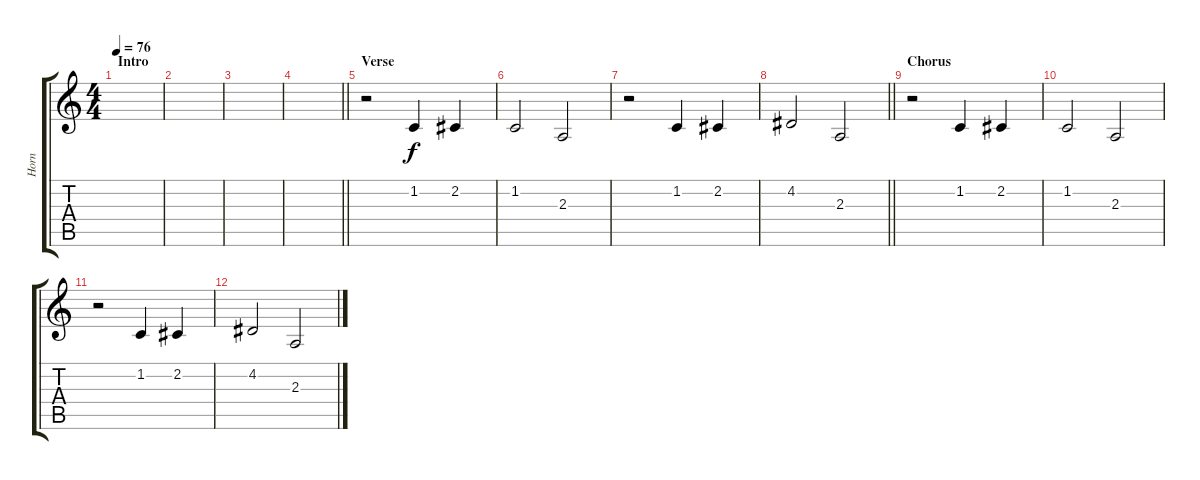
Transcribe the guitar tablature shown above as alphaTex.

\track ("Horn" "Horn") {instrument frenchhorn}
\staff {score tabs}
\tuning (E4 B3 G3 D3 A2 E2) {hide}
\ts (4 4)
\section ("" "Intro")
\tempo 76
\clef g2
\ks c
|
|
|
\barLineRight lightlight
|
\section ("" "Verse")
r.2 1.2.4 2.2.4 |
1.2.2 2.3.2 |
r.2 1.2.4 2.2.4 |
\barLineRight lightlight
4.2.2 2.3.2 |
\section ("" "Chorus")
r.2 1.2.4 2.2.4 |
1.2.2 2.3.2 |
r.2 1.2.4 2.2.4 |
4.2.2 2.3.2
